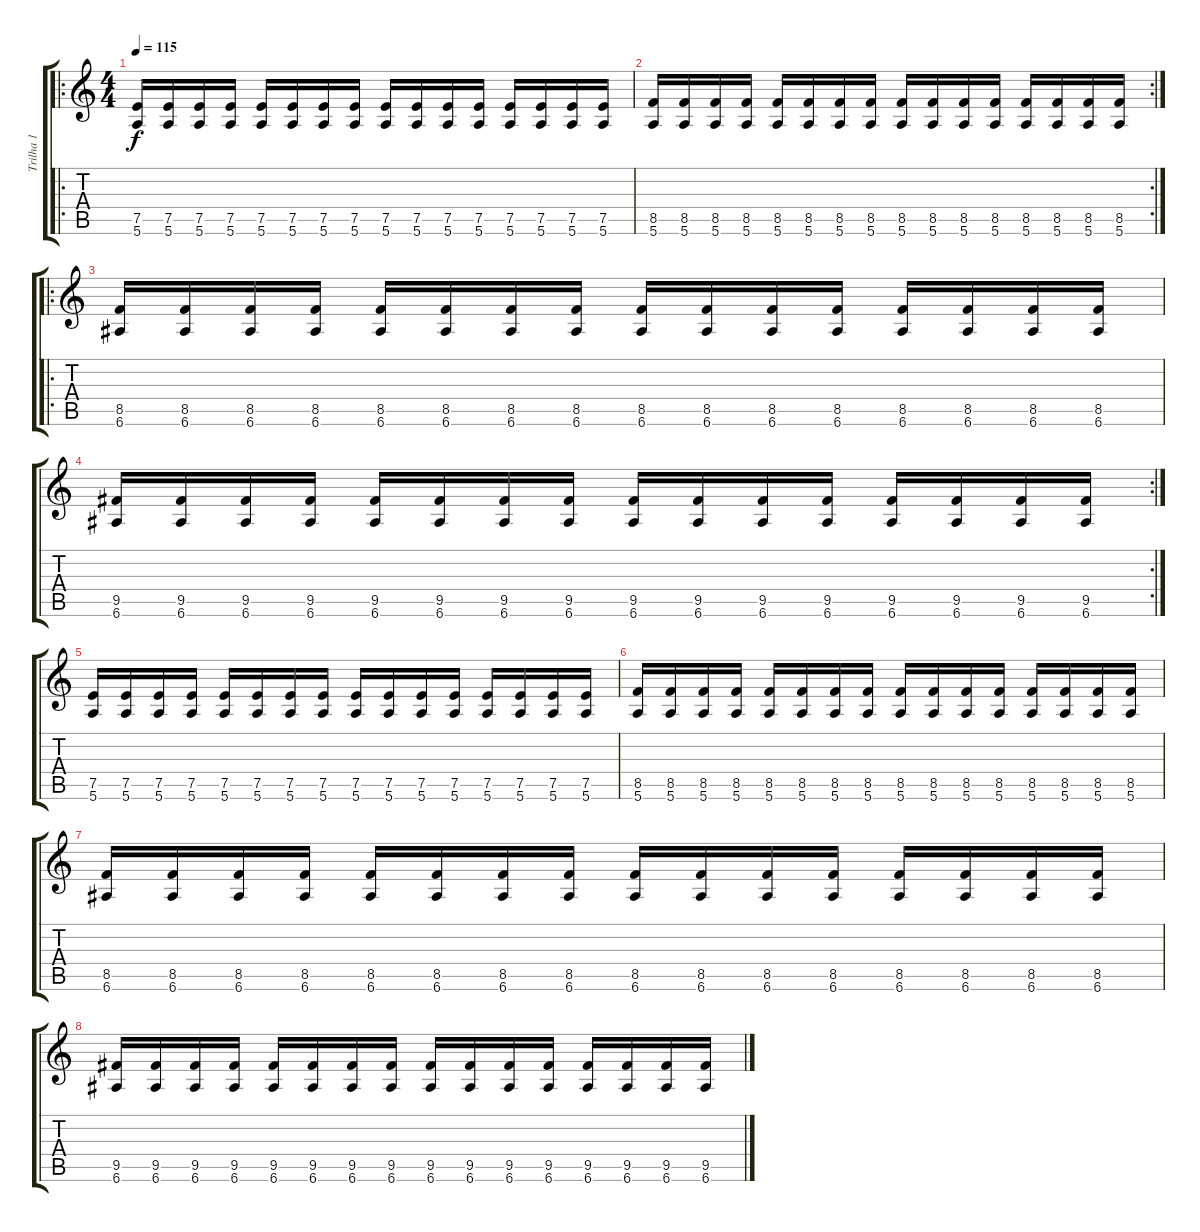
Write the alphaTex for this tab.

\track ("Trilha 1" "Trilha 1") {instrument distortionguitar}
\staff {score tabs}
\tuning (E4 B3 G3 D3 A2 E2) {hide}
\ro
\ts (4 4)
\tempo 115
\clef g2
\ks c
(7.5 5.6).16{dy f} (7.5 5.6).16 (7.5 5.6).16 (7.5 5.6).16 (7.5 5.6).16 (7.5 5.6).16 (7.5 5.6).16 (7.5 5.6).16 (7.5 5.6).16 (7.5 5.6).16 (7.5 5.6).16 (7.5 5.6).16 (7.5 5.6).16 (7.5 5.6).16 (7.5 5.6).16 (7.5 5.6).16 |
\rc 2
(8.5 5.6).16 (8.5 5.6).16 (8.5 5.6).16 (8.5 5.6).16 (8.5 5.6).16 (8.5 5.6).16 (8.5 5.6).16 (8.5 5.6).16 (8.5 5.6).16 (8.5 5.6).16 (8.5 5.6).16 (8.5 5.6).16 (8.5 5.6).16 (8.5 5.6).16 (8.5 5.6).16 (8.5 5.6).16 |
\ro
(8.5 6.6).16 (8.5 6.6).16 (8.5 6.6).16 (8.5 6.6).16 (8.5 6.6).16 (8.5 6.6).16 (8.5 6.6).16 (8.5 6.6).16 (8.5 6.6).16 (8.5 6.6).16 (8.5 6.6).16 (8.5 6.6).16 (8.5 6.6).16 (8.5 6.6).16 (8.5 6.6).16 (8.5 6.6).16 |
\rc 2
(9.5 6.6).16 (9.5 6.6).16 (9.5 6.6).16 (9.5 6.6).16 (9.5 6.6).16 (9.5 6.6).16 (9.5 6.6).16 (9.5 6.6).16 (9.5 6.6).16 (9.5 6.6).16 (9.5 6.6).16 (9.5 6.6).16 (9.5 6.6).16 (9.5 6.6).16 (9.5 6.6).16 (9.5 6.6).16 |
(7.5 5.6).16 (7.5 5.6).16 (7.5 5.6).16 (7.5 5.6).16 (7.5 5.6).16 (7.5 5.6).16 (7.5 5.6).16 (7.5 5.6).16 (7.5 5.6).16 (7.5 5.6).16 (7.5 5.6).16 (7.5 5.6).16 (7.5 5.6).16 (7.5 5.6).16 (7.5 5.6).16 (7.5 5.6).16 |
(8.5 5.6).16 (8.5 5.6).16 (8.5 5.6).16 (8.5 5.6).16 (8.5 5.6).16 (8.5 5.6).16 (8.5 5.6).16 (8.5 5.6).16 (8.5 5.6).16 (8.5 5.6).16 (8.5 5.6).16 (8.5 5.6).16 (8.5 5.6).16 (8.5 5.6).16 (8.5 5.6).16 (8.5 5.6).16 |
(8.5 6.6).16 (8.5 6.6).16 (8.5 6.6).16 (8.5 6.6).16 (8.5 6.6).16 (8.5 6.6).16 (8.5 6.6).16 (8.5 6.6).16 (8.5 6.6).16 (8.5 6.6).16 (8.5 6.6).16 (8.5 6.6).16 (8.5 6.6).16 (8.5 6.6).16 (8.5 6.6).16 (8.5 6.6).16 |
(9.5 6.6).16 (9.5 6.6).16 (9.5 6.6).16 (9.5 6.6).16 (9.5 6.6).16 (9.5 6.6).16 (9.5 6.6).16 (9.5 6.6).16 (9.5 6.6).16 (9.5 6.6).16 (9.5 6.6).16 (9.5 6.6).16 (9.5 6.6).16 (9.5 6.6).16 (9.5 6.6).16 (9.5 6.6).16
